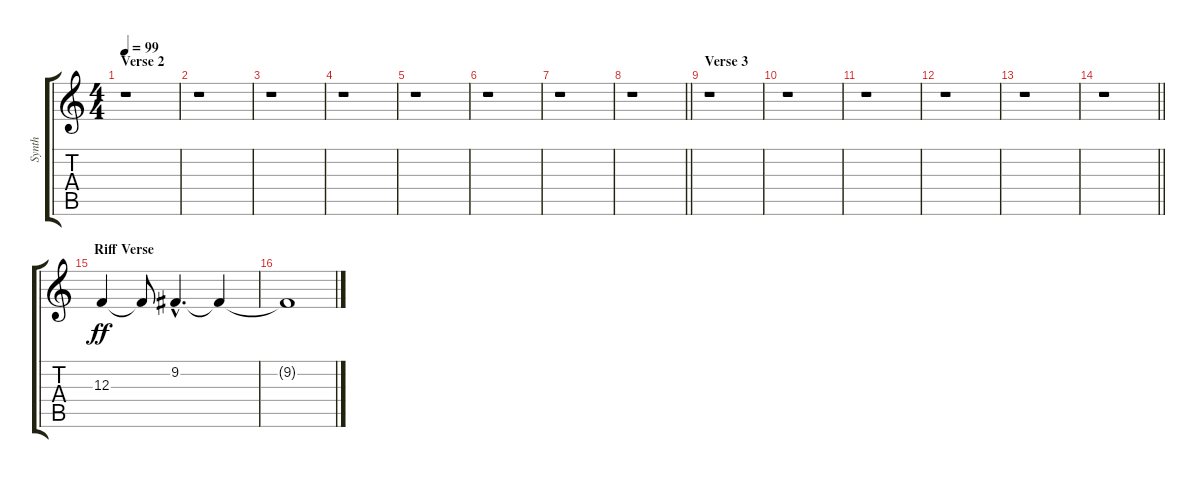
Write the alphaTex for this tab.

\track ("Synth" "Synth") {instrument pad4choir}
\staff {score tabs}
\tuning (D4 A3 F3 C3 G2 D2) {hide}
\ts (4 4)
\section ("" "Verse 2")
\tempo 99
\clef g2
\ks c
r.1{dy ff} |
r.1 |
r.1 |
r.1 |
r.1 |
r.1 |
r.1 |
\barLineRight lightlight
r.1 |
\section ("" "Verse 3")
r.1 |
r.1 |
r.1 |
r.1 |
r.1 |
\barLineRight lightlight
r.1 |
\section ("" "Riff Verse")
12.3.4 12.3{t}.8 9.2{hac}.4{d} 9.2{t}.4 |
9.2{t}.1
